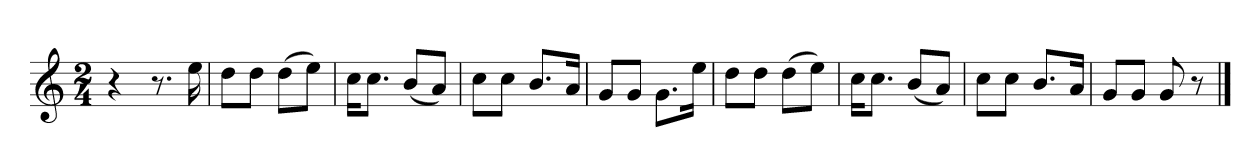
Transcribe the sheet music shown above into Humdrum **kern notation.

**kern
*part1
*staff1
*k[]
*M2/4
=1
4r
8.r
16ee
=2
8ddL
8ddJ
(8ddL
8eeJ)
=3
16ccKL
8.ccJ
(8bL
8aJ)
=4
8ccL
8ccJ
8.bL
16aJk
=5
8gL
8gJ
8.gL
16eeJk
=6
8ddL
8ddJ
(8ddL
8eeJ)
=7
16ccKL
8.ccJ
(8bL
8aJ)
=8
8ccL
8ccJ
8.bL
16aJk
=9
8gL
8gJ
8g
8r
==
*-
